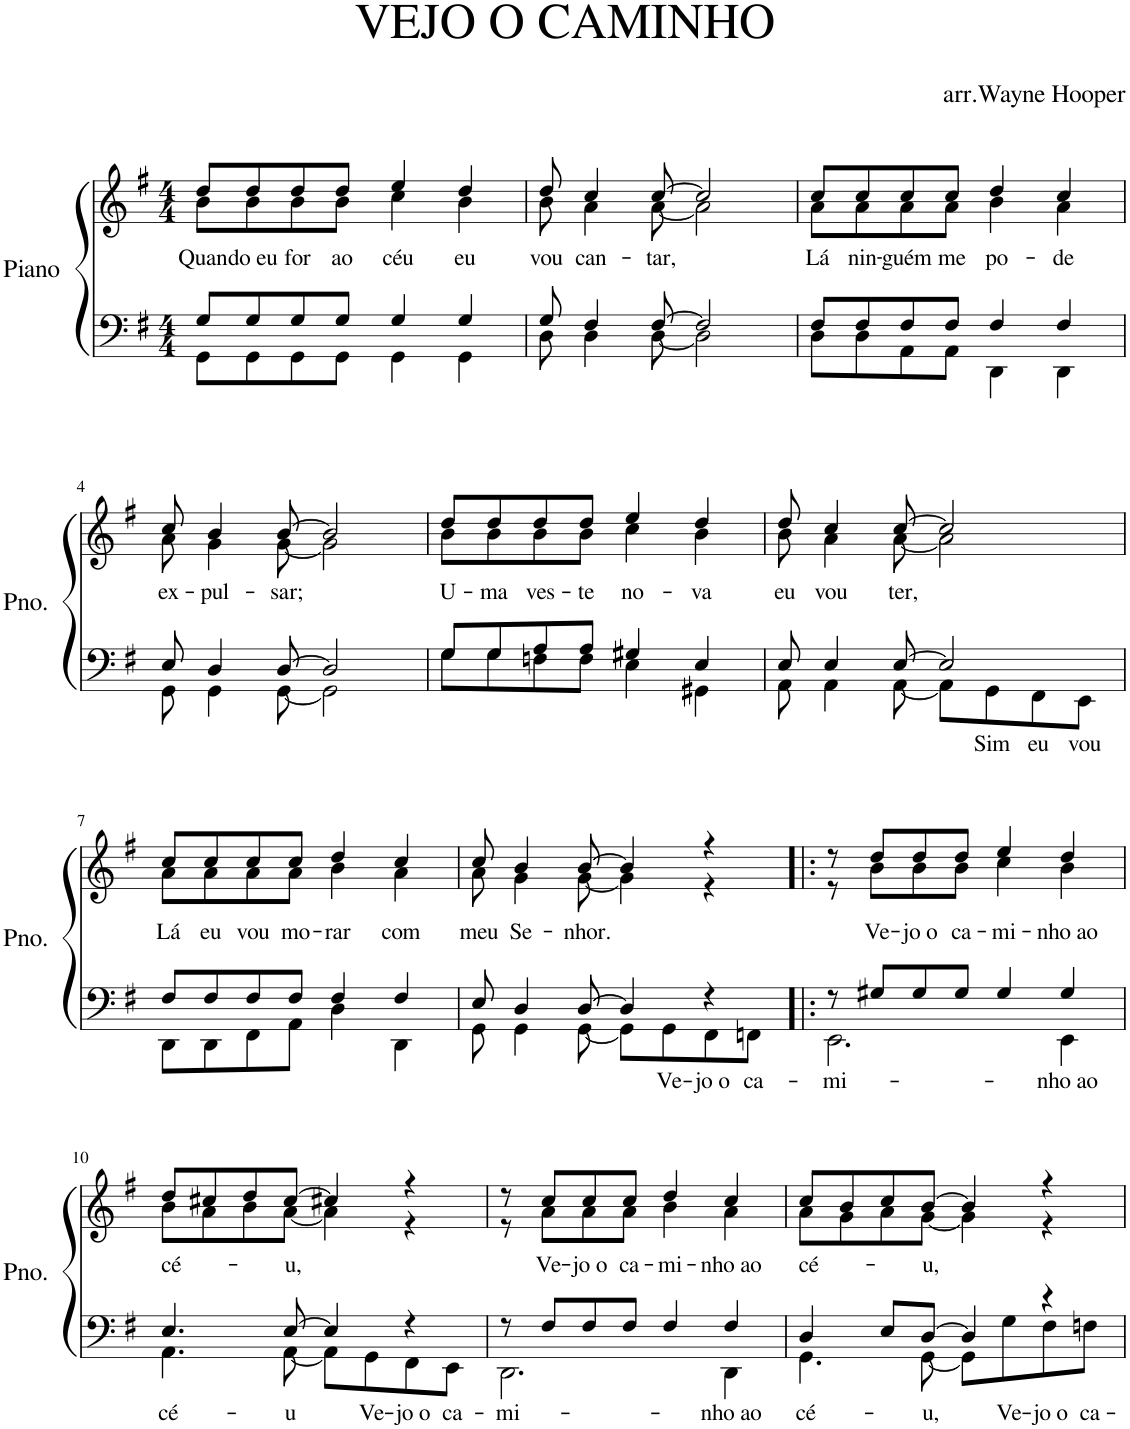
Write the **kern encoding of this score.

**kern	**text	**kern	**text
*part1	*part1	*part1	*part1
*staff2	*staff2	*staff1	*staff1
*I"Piano	*	*	*
*I'Pno.	*	*	*
*clefF4	*	*clefG2	*
*k[f#]	*	*k[f#]	*
*M4/4	*	*M4/4	*
=1	=1	=1	=1
*^	*	*	*
!	!	!	!	!LO:LY:b
*	*	*	*^	*
8G/L	8GG\L	.	8dd/L	8b\L	Quan-
!	!	!	!	!	!LO:LY:b
8G/	8GG\	.	8dd/	8b\	do eu
!	!	!	!	!	!LO:LY:b
8G/	8GG\	.	8dd/	8b\	for
!	!	!	!	!	!LO:LY:b
8G/J	8GG\J	.	8dd/J	8b\J	ao
!	!	!	!	!	!LO:LY:b
4G/	4GG\	.	4ee/	4cc\	céu
!	!	!	!	!	!LO:LY:b
4G/	4GG\	.	4dd/	4b\	eu
=2	=2	=2	=2	=2	=2
!	!	!	!	!	!LO:LY:b
8G/	8D\	.	8dd/	8b\	vou
!	!	!	!	!	!LO:LY:b
4F#/	4D\	.	4cc/	4a\	can-
!	!	!	!	!	!LO:LY:b
[8F#/	[8D\	.	[8cc/	[8a\	tar,
2F#/]	2D\]	.	2cc/]	2a\]	.
=3	=3	=3	=3	=3	=3
!	!	!	!	!	!LO:LY:b
8F#/L	8D\L	.	8cc/L	8a\L	Lá
!	!	!	!	!	!LO:LY:b
8F#/	8D\	.	8cc/	8a\	nin-
!	!	!	!	!	!LO:LY:b
8F#/	8AA\	.	8cc/	8a\	guém
!	!	!	!	!	!LO:LY:b
8F#/J	8AA\J	.	8cc/J	8a\J	me
!	!	!	!	!	!LO:LY:b
4F#/	4DD\	.	4dd/	4b\	po-
!	!	!	!	!	!LO:LY:b
4F#/	4DD\	.	4cc/	4a\	de
!!LO:LB:g=z	!!
=4	=4	=4	=4	=4	=4
!	!	!	!	!	!LO:LY:b
8E/	8GG\	.	8cc/	8a\	ex-
!	!	!	!	!	!LO:LY:b
4D/	4GG\	.	4b/	4g\	pul-
!	!	!	!	!	!LO:LY:b
[8D/	[8GG\	.	[8b/	[8g\	sar;
2D/]	2GG\]	.	2b/]	2g\]	.
=5	=5	=5	=5	=5	=5
!	!	!	!	!	!LO:LY:b
8G/L	8G\L	.	8dd/L	8b\L	U-
!	!	!	!	!	!LO:LY:b
8G/	8G\	.	8dd/	8b\	ma
!	!	!	!	!	!LO:LY:b
8A/	8Fn\	.	8dd/	8b\	ves-
!	!	!	!	!	!LO:LY:b
8A/J	8F\J	.	8dd/J	8b\J	te
!	!	!	!	!	!LO:LY:b
4G#X/	4E\	.	4ee/	4cc\	no-
!	!	!	!	!	!LO:LY:b
4E/	4GG#X\	.	4dd/	4b\	va
=6	=6	=6	=6	=6	=6
!	!	!	!	!	!LO:LY:b
8E/	8AA\	.	8dd/	8b\	eu
!	!	!	!	!	!LO:LY:b
4E/	4AA\	.	4cc/	4a\	vou
!	!	!	!	!	!LO:LY:b
[8E/	[8AA\	.	[8cc/	[8a\	ter,
2E/]	8AA\L]	.	2cc/]	2a\]	.
!	!	!LO:LY:b	!	!	!
.	8GG\	Sim	.	.	.
!	!	!LO:LY:b	!	!	!
.	8FF#\	eu	.	.	.
!	!	!LO:LY:b	!	!	!
.	8EE\J	vou	.	.	.
!!LO:LB:g=z	!!
=7	=7	=7	=7	=7	=7
!	!	!	!	!	!LO:LY:b
8F#/L	8DD\L	.	8cc/L	8a\L	Lá
!	!	!	!	!	!LO:LY:b
8F#/	8DD\	.	8cc/	8a\	eu
!	!	!	!	!	!LO:LY:b
8F#/	8FF#\	.	8cc/	8a\	vou
!	!	!	!	!	!LO:LY:b
8F#/J	8AA\J	.	8cc/J	8a\J	mo-
!	!	!	!	!	!LO:LY:b
4F#/	4D\	.	4dd/	4b\	rar
!	!	!	!	!	!LO:LY:b
4F#/	4DD\	.	4cc/	4a\	com
=8	=8	=8	=8	=8	=8
!	!	!	!	!	!LO:LY:b
8E/	8GG\	.	8cc/	8a\	meu
!	!	!	!	!	!LO:LY:b
4D/	4GG\	.	4b/	4g\	Se-
!	!	!	!	!	!LO:LY:b
[8D/	[8GG\	.	[8b/	[8g\	nhor.
4D/]	8GG\L]	.	4b/]	4g\]	.
!	!	!LO:LY:b	!	!	!
.	8GG\	Ve-	.	.	.
!	!	!LO:LY:b	!	!	!
4r	8FF#\	jo o	4r	4r	.
!	!	!LO:LY:b	!	!	!
.	8FFn\J	ca-	.	.	.
=9!|:	=9!|:	=9!|:	=9!|:	=9!|:	=9!|:
!	!	!LO:LY:b	!	!	!
8r	2.EE\	mi-	8r	8r	.
!	!	!	!	!	!LO:LY:b
8G#X/L	.	.	8dd/L	8b\L	Ve-
!	!	!	!	!	!LO:LY:b
8G#/	.	.	8dd/	8b\	jo o
!	!	!	!	!	!LO:LY:b
8G#/J	.	.	8dd/J	8b\J	ca-
!	!	!	!	!	!LO:LY:b
4G#/	.	.	4ee/	4cc\	mi-
!	!	!LO:LY:b	!	!	!LO:LY:b
4G#/	4EE\	nho ao	4dd/	4b\	nho ao
!!LO:LB:g=z	!!
=10	=10	=10	=10	=10	=10
!	!	!LO:LY:b	!	!	!LO:LY:b
4.E/	4.AA\	cé-	8dd/L	8b\L	cé-
.	.	.	8cc#X/	8a\	.
.	.	.	8dd/	8b\	.
!	!	!LO:LY:b	!	!	!LO:LY:b
[8E/	[8AA\	u	[8cc#X/J	[8a\J	u,
4E/]	8AA\L]	.	4cc#X/]	4a\]	.
!	!	!LO:LY:b	!	!	!
.	8GG\	Ve-	.	.	.
!	!	!LO:LY:b	!	!	!
4r	8FF#\	jo o	4r	4r	.
!	!	!LO:LY:b	!	!	!
.	8EE\J	ca-	.	.	.
=11	=11	=11	=11	=11	=11
!	!	!LO:LY:b	!	!	!
8r	2.DD\	mi-	8r	8r	.
!	!	!	!	!	!LO:LY:b
8F#/L	.	.	8cc/L	8a\L	Ve-
!	!	!	!	!	!LO:LY:b
8F#/	.	.	8cc/	8a\	jo o
!	!	!	!	!	!LO:LY:b
8F#/J	.	.	8cc/J	8a\J	ca-
!	!	!	!	!	!LO:LY:b
4F#/	.	.	4dd/	4b\	mi-
!	!	!LO:LY:b	!	!	!LO:LY:b
4F#/	4DD\	nho ao	4cc/	4a\	nho ao
=12	=12	=12	=12	=12	=12
!	!	!LO:LY:b	!	!	!LO:LY:b
4D/	4.GG\	cé-	8cc/L	8a\L	cé-
.	.	.	8b/	8g\	.
8E/L	.	.	8cc/	8a\	.
!	!	!LO:LY:b	!	!	!LO:LY:b
[8D/J	[8GG\	u,	[8b/J	[8g\J	u,
4D/]	8GG\L]	.	4b/]	4g\]	.
!	!	!LO:LY:b	!	!	!
.	8G\	Ve-	.	.	.
!	!	!LO:LY:b	!	!	!
4r	8F#\	jo o	4r	4r	.
!	!	!LO:LY:b	!	!	!
.	8Fn\J	ca-	.	.	.
*v	*v	*	*	*	*
*	*	*v	*v	*
=	=	=	=
*-	*-	*-	*-
